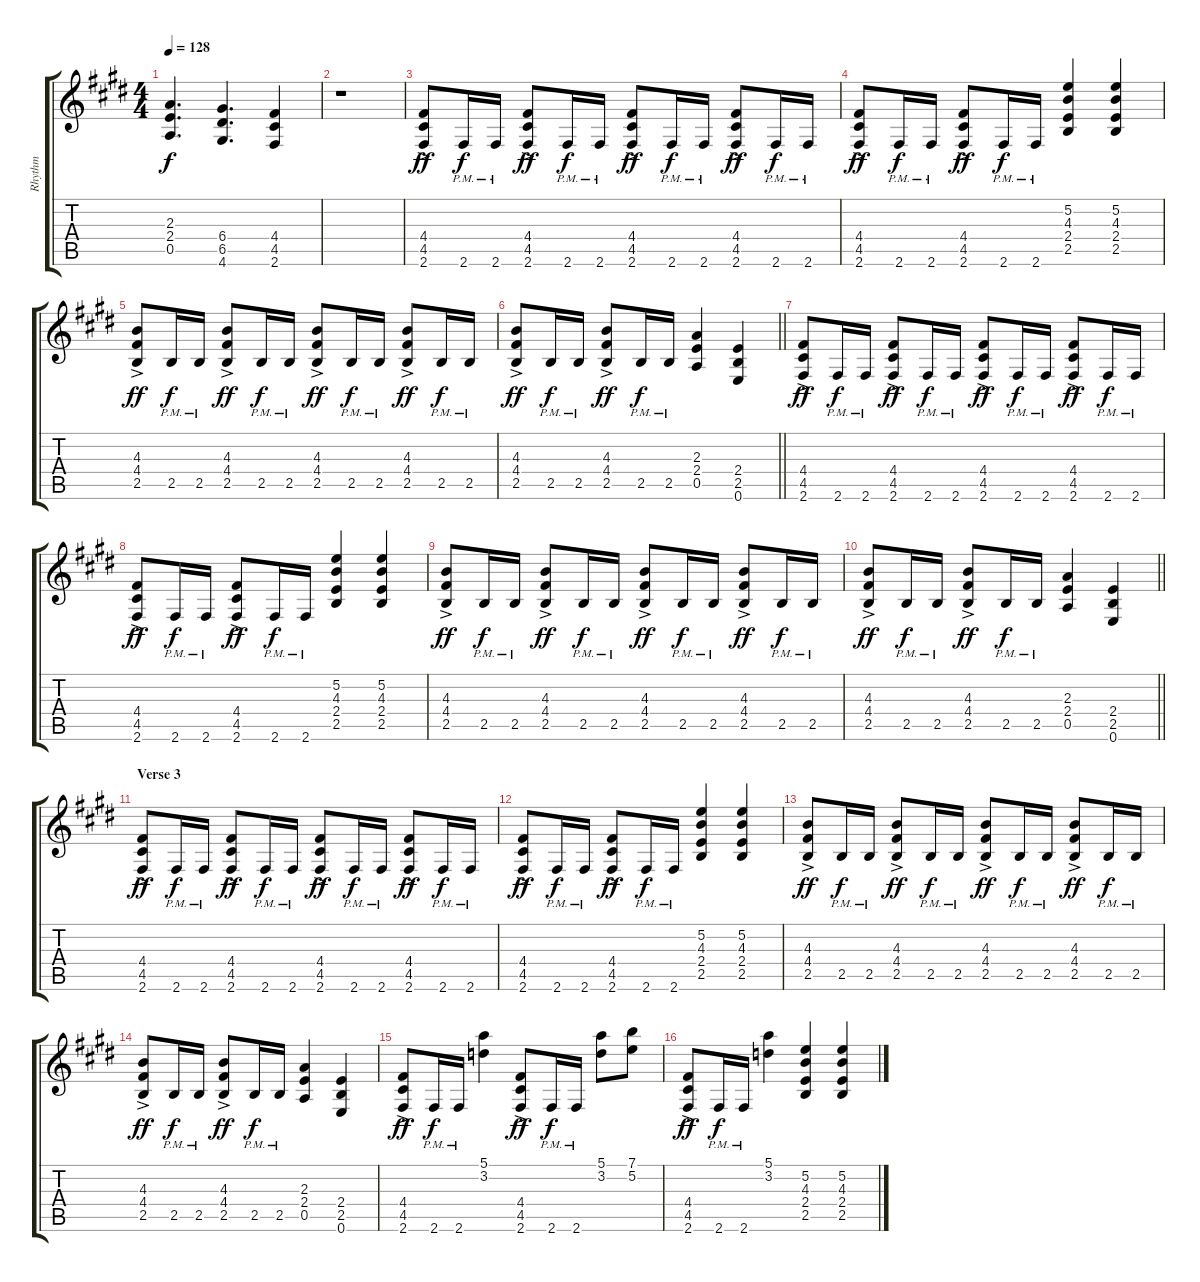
\track ("Rhythm" "Rhythm") {instrument distortionguitar}
\staff {score tabs}
\tuning (E4 B3 G3 D3 A2 E2) {hide}
\ts (4 4)
\tempo 128
\clef g2
\ks e
(2.3 2.4 0.5).4{d dy f} (6.4 6.5 4.6).4{d} (4.4 4.5 2.6).4 |
\ks c#minor
r.1 |
\ks e
(4.4{ac} 4.5{ac} 2.6{ac}).8{dy ff} 2.6{pm}.16{dy f} 2.6{pm}.16 (4.4{ac} 4.5{ac} 2.6{ac}).8{dy ff} 2.6{pm}.16{dy f} 2.6{pm}.16 (4.4{ac} 4.5{ac} 2.6{ac}).8{dy ff} 2.6{pm}.16{dy f} 2.6{pm}.16 (4.4{ac} 4.5{ac} 2.6{ac}).8{dy ff} 2.6{pm}.16{dy f} 2.6{pm}.16 |
\ks c#minor
(4.4{ac} 4.5{ac} 2.6{ac}).8{dy ff} 2.6{pm}.16{dy f} 2.6{pm}.16 (4.4{ac} 4.5{ac} 2.6{ac}).8{dy ff} 2.6{pm}.16{dy f} 2.6{pm}.16 (5.2 4.3 2.4 2.5).4 (5.2 4.3 2.4 2.5).4 |
(4.3{ac} 4.4{ac} 2.5{ac}).8{dy ff} 2.5{pm}.16{dy f} 2.5{pm}.16 (4.3{ac} 4.4{ac} 2.5{ac}).8{dy ff} 2.5{pm}.16{dy f} 2.5{pm}.16 (4.3{ac} 4.4{ac} 2.5{ac}).8{dy ff} 2.5{pm}.16{dy f} 2.5{pm}.16 (4.3{ac} 4.4{ac} 2.5{ac}).8{dy ff} 2.5{pm}.16{dy f} 2.5{pm}.16 |
\barLineRight lightlight
(4.3{ac} 4.4{ac} 2.5{ac}).8{dy ff} 2.5{pm}.16{dy f} 2.5{pm}.16 (4.3{ac} 4.4{ac} 2.5{ac}).8{dy ff} 2.5{pm}.16{dy f} 2.5{pm}.16 (2.3 2.4 0.5).4 (2.4 2.5 0.6).4 |
\ks e
(4.4{ac} 4.5{ac} 2.6{ac}).8{dy ff} 2.6{pm}.16{dy f} 2.6{pm}.16 (4.4{ac} 4.5{ac} 2.6{ac}).8{dy ff} 2.6{pm}.16{dy f} 2.6{pm}.16 (4.4{ac} 4.5{ac} 2.6{ac}).8{dy ff} 2.6{pm}.16{dy f} 2.6{pm}.16 (4.4{ac} 4.5{ac} 2.6{ac}).8{dy ff} 2.6{pm}.16{dy f} 2.6{pm}.16 |
\ks c#minor
(4.4{ac} 4.5{ac} 2.6{ac}).8{dy ff} 2.6{pm}.16{dy f} 2.6{pm}.16 (4.4{ac} 4.5{ac} 2.6{ac}).8{dy ff} 2.6{pm}.16{dy f} 2.6{pm}.16 (5.2 4.3 2.4 2.5).4 (5.2 4.3 2.4 2.5).4 |
\ks e
(4.3{ac} 4.4{ac} 2.5{ac}).8{dy ff} 2.5{pm}.16{dy f} 2.5{pm}.16 (4.3{ac} 4.4{ac} 2.5{ac}).8{dy ff} 2.5{pm}.16{dy f} 2.5{pm}.16 (4.3{ac} 4.4{ac} 2.5{ac}).8{dy ff} 2.5{pm}.16{dy f} 2.5{pm}.16 (4.3{ac} 4.4{ac} 2.5{ac}).8{dy ff} 2.5{pm}.16{dy f} 2.5{pm}.16 |
\barLineRight lightlight
\ks c#minor
(4.3{ac} 4.4{ac} 2.5{ac}).8{dy ff} 2.5{pm}.16{dy f} 2.5{pm}.16 (4.3{ac} 4.4{ac} 2.5{ac}).8{dy ff} 2.5{pm}.16{dy f} 2.5{pm}.16 (2.3 2.4 0.5).4 (2.4 2.5 0.6).4 |
\section ("" "Verse 3")
(4.4{ac} 4.5{ac} 2.6{ac}).8{dy ff} 2.6{pm}.16{dy f} 2.6{pm}.16 (4.4{ac} 4.5{ac} 2.6{ac}).8{dy ff} 2.6{pm}.16{dy f} 2.6{pm}.16 (4.4{ac} 4.5{ac} 2.6{ac}).8{dy ff} 2.6{pm}.16{dy f} 2.6{pm}.16 (4.4{ac} 4.5{ac} 2.6{ac}).8{dy ff} 2.6{pm}.16{dy f} 2.6{pm}.16 |
\ks e
(4.4{ac} 4.5{ac} 2.6{ac}).8{dy ff} 2.6{pm}.16{dy f} 2.6{pm}.16 (4.4{ac} 4.5{ac} 2.6{ac}).8{dy ff} 2.6{pm}.16{dy f} 2.6{pm}.16 (5.2 4.3 2.4 2.5).4 (5.2 4.3 2.4 2.5).4 |
\ks c#minor
(4.3{ac} 4.4{ac} 2.5{ac}).8{dy ff} 2.5{pm}.16{dy f} 2.5{pm}.16 (4.3{ac} 4.4{ac} 2.5{ac}).8{dy ff} 2.5{pm}.16{dy f} 2.5{pm}.16 (4.3{ac} 4.4{ac} 2.5{ac}).8{dy ff} 2.5{pm}.16{dy f} 2.5{pm}.16 (4.3{ac} 4.4{ac} 2.5{ac}).8{dy ff} 2.5{pm}.16{dy f} 2.5{pm}.16 |
(4.3{ac} 4.4{ac} 2.5{ac}).8{dy ff} 2.5{pm}.16{dy f} 2.5{pm}.16 (4.3{ac} 4.4{ac} 2.5{ac}).8{dy ff} 2.5{pm}.16{dy f} 2.5{pm}.16 (2.3 2.4 0.5).4 (2.4 2.5 0.6).4 |
\ks e
(4.4{ac} 4.5{ac} 2.6{ac}).8{dy ff} 2.6{pm}.16{dy f} 2.6{pm}.16 (5.1 3.2).4 (4.4{ac} 4.5{ac} 2.6{ac}).8{dy ff} 2.6{pm}.16{dy f} 2.6{pm}.16 (5.1 3.2).8 (7.1 5.2).8 |
\ks c#minor
(4.4{ac} 4.5{ac} 2.6{ac}).8{dy ff} 2.6{pm}.16{dy f} 2.6{pm}.16 (5.1 3.2).4 (5.2 4.3 2.4 2.5).4 (5.2 4.3 2.4 2.5).4
